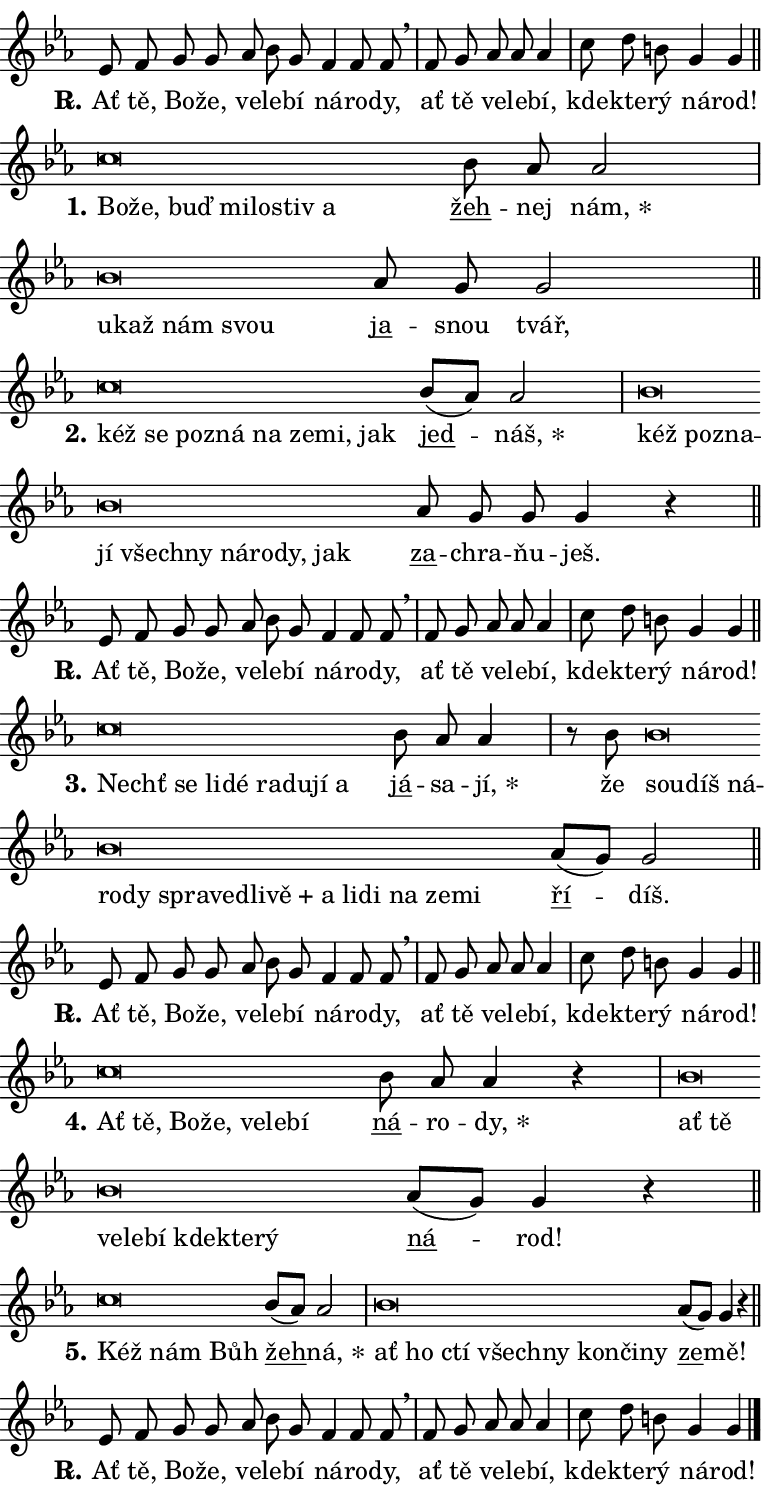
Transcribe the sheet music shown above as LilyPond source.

\version "2.24.0"
\header { tagline = "" }
\paper {
  indent = 0\cm
  top-margin = 0\cm
  right-margin = 0.13\cm % to fit lyric hyphens
  bottom-margin = 0\cm
  left-margin = 0\cm
  paper-width = 13\cm
  page-breaking = #ly:one-page-breaking
  system-system-spacing.basic-distance = #11
  score-system-spacing.basic-distance = #11
  ragged-last = ##f
}


%% Author: Thomas Morley
%% https://lists.gnu.org/archive/html/lilypond-user/2020-05/msg00002.html
#(define (line-position grob)
"Returns position of @var[grob} in current system:
   @code{'start}, if at first time-step
   @code{'end}, if at last time-step
   @code{'middle} otherwise
"
  (let* ((col (ly:item-get-column grob))
         (ln (ly:grob-object col 'left-neighbor))
         (rn (ly:grob-object col 'right-neighbor))
         (col-to-check-left (if (ly:grob? ln) ln col))
         (col-to-check-right (if (ly:grob? rn) rn col))
         (break-dir-left
           (and
             (ly:grob-property col-to-check-left 'non-musical #f)
             (ly:item-break-dir col-to-check-left)))
         (break-dir-right
           (and
             (ly:grob-property col-to-check-right 'non-musical #f)
             (ly:item-break-dir col-to-check-right))))
        (cond ((eqv? 1 break-dir-left) 'start)
              ((eqv? -1 break-dir-right) 'end)
              (else 'middle))))

#(define (tranparent-at-line-position vctor)
  (lambda (grob)
  "Relying on @code{line-position} select the relevant enry from @var{vctor}.
Used to determine transparency,"
    (case (line-position grob)
      ((end) (not (vector-ref vctor 0)))
      ((middle) (not (vector-ref vctor 1)))
      ((start) (not (vector-ref vctor 2))))))

noteHeadBreakVisibility =
#(define-music-function (break-visibility)(vector?)
"Makes @code{NoteHead}s transparent relying on @var{break-visibility}"
#{
  \override NoteHead.transparent =
    #(tranparent-at-line-position break-visibility)
#})

#(define delete-ledgers-for-transparent-note-heads
  (lambda (grob)
    "Reads whether a @code{NoteHead} is transparent.
If so this @code{NoteHead} is removed from @code{'note-heads} from
@var{grob}, which is supposed to be @code{LedgerLineSpanner}.
As a result ledgers are not printed for this @code{NoteHead}"
    (let* ((nhds-array (ly:grob-object grob 'note-heads))
           (nhds-list
             (if (ly:grob-array? nhds-array)
                 (ly:grob-array->list nhds-array)
                 '()))
           ;; Relies on the transparent-property being done before
           ;; Staff.LedgerLineSpanner.after-line-breaking is executed.
           ;; This is fragile ...
           (to-keep
             (remove
               (lambda (nhd)
                 (ly:grob-property nhd 'transparent #f))
               nhds-list)))
      ;; TODO find a better method to iterate over grob-arrays, similiar
      ;; to filter/remove etc for lists
      ;; For now rebuilt from scratch
      (set! (ly:grob-object grob 'note-heads)  '())
      (for-each
        (lambda (nhd)
          (ly:pointer-group-interface::add-grob grob 'note-heads nhd))
        to-keep))))

squashNotes = {
  \override NoteHead.X-extent = #'(-0.2 . 0.2)
  \override NoteHead.Y-extent = #'(-0.75 . 0)
  \override NoteHead.stencil =
    #(lambda (grob)
       (let ((pos (ly:grob-property grob 'staff-position)))
         (begin
           (if (< pos -7) (display "ERROR: Lower brevis then expected\n") (display ""))
           (if (<= pos -6) ly:text-interface::print ly:note-head::print))))
}
unSquashNotes = {
  \revert NoteHead.X-extent
  \revert NoteHead.Y-extent
  \revert NoteHead.stencil
}

hideNotes = \noteHeadBreakVisibility #begin-of-line-visible
unHideNotes = \noteHeadBreakVisibility #all-visible

% work-around for resetting accidentals
% https://lilypond.org/doc/v2.23/Documentation/notation/displaying-rhythms#unmetered-music
cadenzaMeasure = {
  \cadenzaOff
  \partial 1024 s1024
  \cadenzaOn
}

#(define-markup-command (accent layout props text) (markup?)
  "Underline accented syllable"
  (interpret-markup layout props
    #{\markup \override #'(offset . 4.3) \underline { #text }#}))

responsum = \markup \concat {
  "R" \hspace #-1.05 \path #0.1 #'((moveto 0 0.07) (lineto 0.9 0.8)) \hspace #0.05 "."
}

spaceSize = #0.6828661417322834 % exact space size for TeX Gyre Schola

\layout {
  \context {
    \Staff
    \remove "Time_signature_engraver"
    \override LedgerLineSpanner.after-line-breaking = #delete-ledgers-for-transparent-note-heads
  }
  \context {
    \Lyrics {
      \override LyricSpace.minimum-distance = \spaceSize
      \override LyricText.font-name = #"TeX Gyre Schola"
      \override LyricText.font-size = 1
      \override StanzaNumber.font-name = #"TeX Gyre Schola Bold"
      \override StanzaNumber.font-size = 1
    }
  }
  \context {
    \Score 
    \override NoteHead.text =
      #(lambda (grob) 
        (let ((pos (ly:grob-property grob 'staff-position)))
          #{\markup {
            \combine
              \halign #-0.55 \raise #(if (= pos -6) 0 0.5) \override #'(thickness . 2) \draw-line #'(3.2 . 0)
              \musicglyph "noteheads.sM1"
          }#}))
  }
}

% magnetic-lyrics.ily
%
%   written by
%     Jean Abou Samra <jean@abou-samra.fr>
%     Werner Lemberg <wl@gnu.org>
%
%   adapted by
%     Jiri Hon <jiri.hon@gmail.com>
%
% Version 2022-Apr-15

% https://www.mail-archive.com/lilypond-user@gnu.org/msg149350.html

#(define (Left_hyphen_pointer_engraver context)
   "Collect syllable-hyphen-syllable occurrences in lyrics and store
them in properties.  This engraver only looks to the left.  For
example, if the lyrics input is @code{foo -- bar}, it does the
following.

@itemize @bullet
@item
Set the @code{text} property of the @code{LyricHyphen} grob between
@q{foo} and @q{bar} to @code{foo}.

@item
Set the @code{left-hyphen} property of the @code{LyricText} grob with
text @q{foo} to the @code{LyricHyphen} grob between @q{foo} and
@q{bar}.
@end itemize

Use this auxiliary engraver in combination with the
@code{lyric-@/text::@/apply-@/magnetic-@/offset!} hook."
   (let ((hyphen #f)
         (text #f))
     (make-engraver
      (acknowledgers
       ((lyric-syllable-interface engraver grob source-engraver)
        (set! text grob)))
      (end-acknowledgers
       ((lyric-hyphen-interface engraver grob source-engraver)
        ;(when (not (grob::has-interface grob 'lyric-space-interface))
          (set! hyphen grob)));)
      ((stop-translation-timestep engraver)
       (when (and text hyphen)
         (ly:grob-set-object! text 'left-hyphen hyphen))
       (set! text #f)
       (set! hyphen #f)))))

#(define (lyric-text::apply-magnetic-offset! grob)
   "If the space between two syllables is less than the value in
property @code{LyricText@/.details@/.squash-threshold}, move the right
syllable to the left so that it gets concatenated with the left
syllable.

Use this function as a hook for
@code{LyricText@/.after-@/line-@/breaking} if the
@code{Left_@/hyphen_@/pointer_@/engraver} is active."
   (let ((hyphen (ly:grob-object grob 'left-hyphen #f)))
     (when hyphen
       (let ((left-text (ly:spanner-bound hyphen LEFT)))
         (when (grob::has-interface left-text 'lyric-syllable-interface)
           (let* ((common (ly:grob-common-refpoint grob left-text X))
                  (this-x-ext (ly:grob-extent grob common X))
                  (left-x-ext
                   (begin
                     ;; Trigger magnetism for left-text.
                     (ly:grob-property left-text 'after-line-breaking)
                     (ly:grob-extent left-text common X)))
                  ;; `delta` is the gap width between two syllables.
                  (delta (- (interval-start this-x-ext)
                            (interval-end left-x-ext)))
                  (details (ly:grob-property grob 'details))
                  (threshold (assoc-get 'squash-threshold details 0.2)))
             (when (< delta threshold)
               (let* (;; We have to manipulate the input text so that
                      ;; ligatures crossing syllable boundaries are not
                      ;; disabled.  For languages based on the Latin
                      ;; script this is essentially a beautification.
                      ;; However, for non-Western scripts it can be a
                      ;; necessity.
                      (lt (ly:grob-property left-text 'text))
                      (rt (ly:grob-property grob 'text))
                      (is-space (grob::has-interface hyphen 'lyric-space-interface))
                      (space (if is-space " " ""))
                      (extra-delta (if is-space spaceSize 0))
                      ;; Append new syllable.
                      (ltrt-space (if (and (string? lt) (string? rt))
                                (string-append lt space rt)
                                (make-concat-markup (list lt space rt))))
                      ;; Right-align `ltrt` to the right side.
                      (ltrt-space-markup (grob-interpret-markup
                               grob
                               (make-translate-markup
                                (cons (interval-length this-x-ext) 0)
                                (make-right-align-markup ltrt-space)))))
                 (begin
                   ;; Don't print `left-text`.
                   (ly:grob-set-property! left-text 'stencil #f)
                   ;; Set text and stencil (which holds all collected
                   ;; syllables so far) and shift it to the left.
                   (ly:grob-set-property! grob 'text ltrt-space)
                   (ly:grob-set-property! grob 'stencil ltrt-space-markup)
                   (ly:grob-translate-axis! grob (- (- delta extra-delta)) X))))))))))


#(define (lyric-hyphen::displace-bounds-first grob)
   ;; Make very sure this callback isn't triggered too early.
   (let ((left (ly:spanner-bound grob LEFT))
         (right (ly:spanner-bound grob RIGHT)))
     (ly:grob-property left 'after-line-breaking)
     (ly:grob-property right 'after-line-breaking)
     (ly:lyric-hyphen::print grob)))

squashThreshold = #0.4

\layout {
  \context {
    \Lyrics
    \consists #Left_hyphen_pointer_engraver
    \override LyricText.after-line-breaking =
      #lyric-text::apply-magnetic-offset!
    \override LyricHyphen.stencil = #lyric-hyphen::displace-bounds-first
    \override LyricText.details.squash-threshold = \squashThreshold
    \override LyricHyphen.minimum-distance = 0
    \override LyricHyphen.minimum-length = \squashThreshold
  }
}

squashText = \override LyricText.details.squash-threshold = 9999
unSquashText = \override LyricText.details.squash-threshold = \squashThreshold

leftText = \override LyricText.self-alignment-X = #LEFT
unLeftText = \revert LyricText.self-alignment-X

starOffset = #(lambda (grob) 
                (let ((x_offset (ly:self-alignment-interface::aligned-on-x-parent grob)))
                  (if (= x_offset 0) 0 (+ x_offset 1.2))))

star = #(define-music-function (syllable)(string?)
"Append star separator at the end of a syllable"
#{
  \once \override LyricText.X-offset = #starOffset
  \lyricmode { \markup {
    #syllable
    \override #'((font-name . "TeX Gyre Schola Bold")) \hspace #0.2 \lower #0.65 \larger "*"
  } }
#})

starAccent = #(define-music-function (syllable)(string?)
"Append star separator at the end of a syllable and make accent"
#{
  \once \override LyricText.X-offset = #starOffset
  \lyricmode { \markup {
    \accent #syllable
    \override #'((font-name . "TeX Gyre Schola Bold")) \hspace #0.2 \lower #0.65 \larger "*"
  } }
#})

breath = #(define-music-function (syllable)(string?)
"Append breathing indicator at the end of a syllable"
#{
  \lyricmode { \markup { #syllable "+" } }
#})

optionalBreath = #(define-music-function (syllable)(string?)
"Append optional breathing indicator at the end of a syllable"
#{
  \lyricmode { \markup { #syllable "(+)" } }
#})


\score {
    <<
        \new Voice = "melody" { \cadenzaOn \key es \major \relative { es'8 f g g as bes g \bar "" f4 f8 f \breathe \cadenzaMeasure \bar "|" f g as as as4 \cadenzaMeasure \bar "|" c8 d b g4 g \cadenzaMeasure \bar "||" \break } }
        \new Lyrics \lyricsto "melody" { \lyricmode { \set stanza = \responsum
Ať tě, Bo -- že, ve -- le -- bí ná -- ro -- dy, ať tě ve -- le -- bí, kde -- kte -- rý ná -- rod! } }
    >>
    \layout {}
}

\score {
    <<
        \new Voice = "melody" { \cadenzaOn \key es \major \relative { \squashNotes c''\breve*1/16 \hideNotes \breve*1/16 \bar "" \breve*1/16 \bar "" \breve*1/16 \bar "" \breve*1/16 \bar "" \breve*1/16 \breve*1/16 \bar "" \unHideNotes \unSquashNotes \bar "" bes8 as as2 \cadenzaMeasure \bar "|" \squashNotes bes\breve*1/16 \hideNotes \breve*1/16 \bar "" \breve*1/16 \breve*1/16 \bar "" \unHideNotes \unSquashNotes \bar "" as8 g g2 \cadenzaMeasure \bar "||" \break } }
        \new Lyrics \lyricsto "melody" { \lyricmode { \set stanza = "1."
\leftText Bo -- \squashText že, buď mi -- lo -- stiv a \unLeftText \unSquashText \markup \accent žeh -- nej \star nám, \leftText u -- \squashText kaž nám svou \unLeftText \unSquashText \markup \accent ja -- snou tvář, } }
    >>
    \layout {}
}

\score {
    <<
        \new Voice = "melody" { \cadenzaOn \key es \major \relative { \squashNotes c''\breve*1/16 \hideNotes \breve*1/16 \bar "" \breve*1/16 \bar "" \breve*1/16 \bar "" \breve*1/16 \bar "" \breve*1/16 \bar "" \breve*1/16 \breve*1/16 \bar "" \unHideNotes \unSquashNotes \bar "" bes8[( as)] as2 \cadenzaMeasure \bar "|" \squashNotes bes\breve*1/16 \hideNotes \breve*1/16 \bar "" \breve*1/16 \bar "" \breve*1/16 \bar "" \breve*1/16 \bar "" \breve*1/16 \bar "" \breve*1/16 \bar "" \breve*1/16 \bar "" \breve*1/16 \breve*1/16 \bar "" \unHideNotes \unSquashNotes \bar "" as8 g g g4 r \cadenzaMeasure \bar "||" \break } }
        \new Lyrics \lyricsto "melody" { \lyricmode { \set stanza = "2."
\leftText kéž \squashText se po -- zná na ze -- mi, jak \unLeftText \unSquashText \markup \accent jed -- \star náš, \leftText kéž \squashText po -- zna -- jí všech -- ny ná -- ro -- dy, jak \unLeftText \unSquashText \markup \accent za -- chra -- ňu -- ješ. } }
    >>
    \layout {}
}

\score {
    <<
        \new Voice = "melody" { \cadenzaOn \key es \major \relative { es'8 f g g as bes g \bar "" f4 f8 f \breathe \cadenzaMeasure \bar "|" f g as as as4 \cadenzaMeasure \bar "|" c8 d b g4 g \cadenzaMeasure \bar "||" \break } }
        \new Lyrics \lyricsto "melody" { \lyricmode { \set stanza = \responsum
Ať tě, Bo -- že, ve -- le -- bí ná -- ro -- dy, ať tě ve -- le -- bí, kde -- kte -- rý ná -- rod! } }
    >>
    \layout {}
}

\score {
    <<
        \new Voice = "melody" { \cadenzaOn \key es \major \relative { \squashNotes c''\breve*1/16 \hideNotes \breve*1/16 \bar "" \breve*1/16 \bar "" \breve*1/16 \bar "" \breve*1/16 \bar "" \breve*1/16 \bar "" \breve*1/16 \breve*1/16 \bar "" \unHideNotes \unSquashNotes \bar "" bes8 as as4 \cadenzaMeasure \bar "|" r8 bes8 \squashNotes bes\breve*1/16 \hideNotes \breve*1/16 \bar "" \breve*1/16 \bar "" \breve*1/16 \bar "" \breve*1/16 \bar "" \breve*1/16 \bar "" \breve*1/16 \bar "" \breve*1/16 \bar "" \breve*1/16 \bar "" \breve*1/16 \bar "" \breve*1/16 \bar "" \breve*1/16 \bar "" \breve*1/16 \bar "" \breve*1/16 \breve*1/16 \bar "" \unHideNotes \unSquashNotes \bar "" as8[( g)] g2 \cadenzaMeasure \bar "||" \break } }
        \new Lyrics \lyricsto "melody" { \lyricmode { \set stanza = "3."
\leftText Nechť \squashText se li -- dé ra -- du -- jí a \unLeftText \unSquashText \markup \accent já -- sa -- \star jí, že \leftText sou -- \squashText díš ná -- ro -- dy spra -- ve -- dli -- \breath "vě" a li -- di na ze -- mi \unLeftText \unSquashText \markup \accent ří -- díš. } }
    >>
    \layout {}
}

\score {
    <<
        \new Voice = "melody" { \cadenzaOn \key es \major \relative { es'8 f g g as bes g \bar "" f4 f8 f \breathe \cadenzaMeasure \bar "|" f g as as as4 \cadenzaMeasure \bar "|" c8 d b g4 g \cadenzaMeasure \bar "||" \break } }
        \new Lyrics \lyricsto "melody" { \lyricmode { \set stanza = \responsum
Ať tě, Bo -- že, ve -- le -- bí ná -- ro -- dy, ať tě ve -- le -- bí, kde -- kte -- rý ná -- rod! } }
    >>
    \layout {}
}

\score {
    <<
        \new Voice = "melody" { \cadenzaOn \key es \major \relative { \squashNotes c''\breve*1/16 \hideNotes \breve*1/16 \bar "" \breve*1/16 \bar "" \breve*1/16 \bar "" \breve*1/16 \bar "" \breve*1/16 \breve*1/16 \bar "" \unHideNotes \unSquashNotes \bar "" bes8 as as4 r \cadenzaMeasure \bar "|" \squashNotes bes\breve*1/16 \hideNotes \breve*1/16 \bar "" \breve*1/16 \bar "" \breve*1/16 \bar "" \breve*1/16 \bar "" \breve*1/16 \bar "" \breve*1/16 \breve*1/16 \bar "" \unHideNotes \unSquashNotes \bar "" as8[( g)] g4 r \cadenzaMeasure \bar "||" \break } }
        \new Lyrics \lyricsto "melody" { \lyricmode { \set stanza = "4."
\leftText Ať \squashText tě, Bo -- že, ve -- le -- bí \unLeftText \unSquashText \markup \accent ná -- ro -- \star dy, \leftText ať \squashText tě ve -- le -- bí kde -- kte -- rý \unLeftText \unSquashText \markup \accent ná -- rod! } }
    >>
    \layout {}
}

\score {
    <<
        \new Voice = "melody" { \cadenzaOn \key es \major \relative { \squashNotes c''\breve*1/16 \hideNotes \breve*1/16 \breve*1/16 \bar "" \unHideNotes \unSquashNotes \bar "" bes8[( as)] as2 \cadenzaMeasure \bar "|" \squashNotes bes\breve*1/16 \hideNotes \breve*1/16 \bar "" \breve*1/16 \bar "" \breve*1/16 \bar "" \breve*1/16 \bar "" \breve*1/16 \bar "" \breve*1/16 \breve*1/16 \bar "" \unHideNotes \unSquashNotes \bar "" as8[( g)] g4 r \cadenzaMeasure \bar "||" \break } }
        \new Lyrics \lyricsto "melody" { \lyricmode { \set stanza = "5."
\leftText Kéž \squashText nám Bůh \unLeftText \unSquashText \markup \accent žeh -- \star ná, \leftText ať \squashText ho ctí všech -- ny kon -- či -- ny \unLeftText \unSquashText \markup \accent ze -- mě! } }
    >>
    \layout {}
}

\score {
    <<
        \new Voice = "melody" { \cadenzaOn \key es \major \relative { es'8 f g g as bes g \bar "" f4 f8 f \breathe \cadenzaMeasure \bar "|" f g as as as4 \cadenzaMeasure \bar "|" c8 d b g4 g \cadenzaMeasure \bar "||" \break } \bar "|." }
        \new Lyrics \lyricsto "melody" { \lyricmode { \set stanza = \responsum
Ať tě, Bo -- že, ve -- le -- bí ná -- ro -- dy, ať tě ve -- le -- bí, kde -- kte -- rý ná -- rod! } }
    >>
    \layout {}
}
